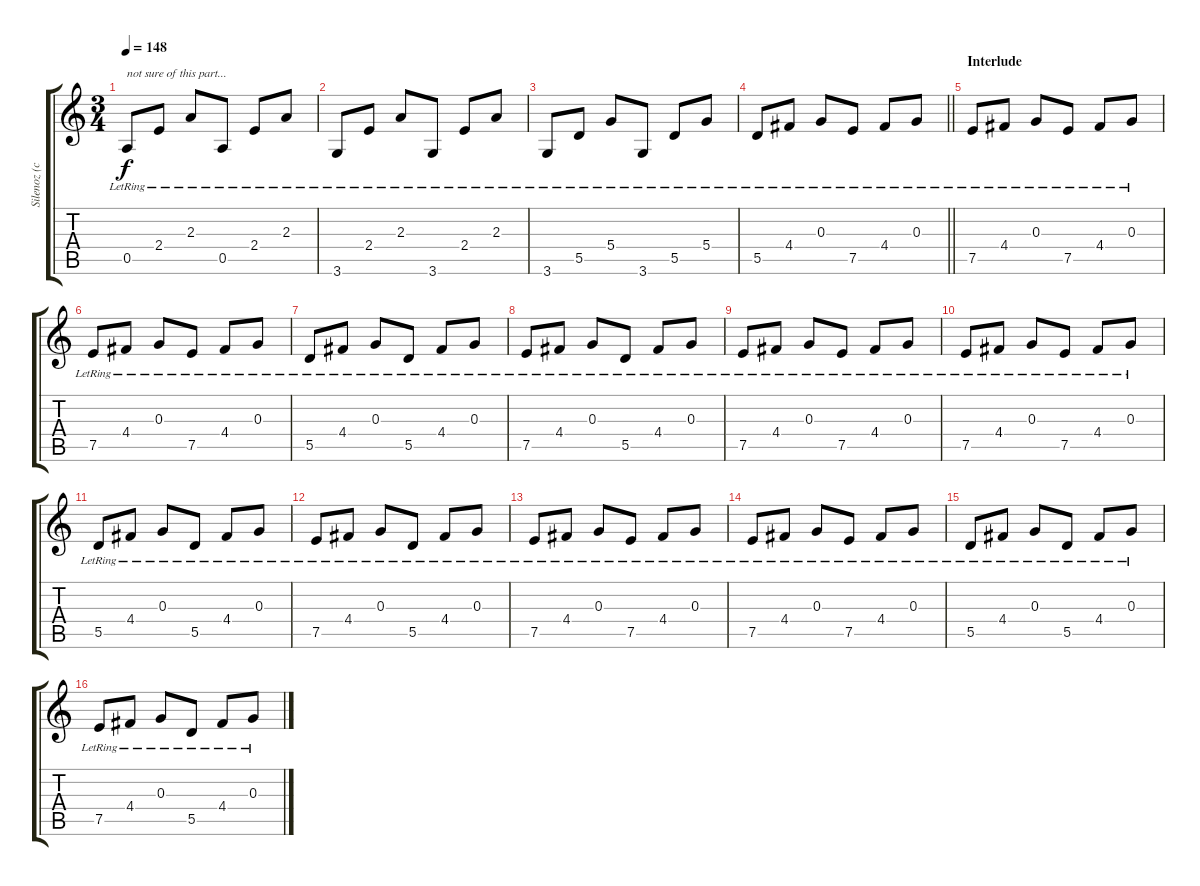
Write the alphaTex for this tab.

\track ("Silenoz (clean)" "Silenoz (c") {instrument acousticguitarsteel}
\staff {score tabs}
\tuning (E4 B3 G3 D3 A2 E2) {hide}
\ts (3 4)
\tempo 148
\clef g2
\ks c
0.5{lr}.8{txt "not sure of this part..." dy f} 2.4{lr}.8 2.3{lr}.8 0.5{lr}.8 2.4{lr}.8 2.3{lr}.8 |
3.6{lr}.8 2.4{lr}.8 2.3{lr}.8 3.6{lr}.8 2.4{lr}.8 2.3{lr}.8 |
3.6{lr}.8 5.5{lr}.8 5.4{lr}.8 3.6{lr}.8 5.5{lr}.8 5.4{lr}.8 |
\barLineRight lightlight
5.5{lr}.8 4.4{lr}.8 0.3{lr}.8 7.5{lr}.8 4.4{lr}.8 0.3{lr}.8 |
\section ("" "Interlude")
7.5{lr}.8 4.4{lr}.8 0.3{lr}.8 7.5{lr}.8 4.4{lr}.8 0.3{lr}.8 |
7.5{lr}.8 4.4{lr}.8 0.3{lr}.8 7.5{lr}.8 4.4{lr}.8 0.3{lr}.8 |
5.5{lr}.8 4.4{lr}.8 0.3{lr}.8 5.5{lr}.8 4.4{lr}.8 0.3{lr}.8 |
7.5{lr}.8 4.4{lr}.8 0.3{lr}.8 5.5{lr}.8 4.4{lr}.8 0.3{lr}.8 |
7.5{lr}.8 4.4{lr}.8 0.3{lr}.8 7.5{lr}.8 4.4{lr}.8 0.3{lr}.8 |
7.5{lr}.8 4.4{lr}.8 0.3{lr}.8 7.5{lr}.8 4.4{lr}.8 0.3{lr}.8 |
5.5{lr}.8 4.4{lr}.8 0.3{lr}.8 5.5{lr}.8 4.4{lr}.8 0.3{lr}.8 |
7.5{lr}.8 4.4{lr}.8 0.3{lr}.8 5.5{lr}.8 4.4{lr}.8 0.3{lr}.8 |
7.5{lr}.8 4.4{lr}.8 0.3{lr}.8 7.5{lr}.8 4.4{lr}.8 0.3{lr}.8 |
7.5{lr}.8 4.4{lr}.8 0.3{lr}.8 7.5{lr}.8 4.4{lr}.8 0.3{lr}.8 |
5.5{lr}.8 4.4{lr}.8 0.3{lr}.8 5.5{lr}.8 4.4{lr}.8 0.3{lr}.8 |
7.5{lr}.8 4.4{lr}.8 0.3{lr}.8 5.5{lr}.8 4.4{lr}.8 0.3{lr}.8
